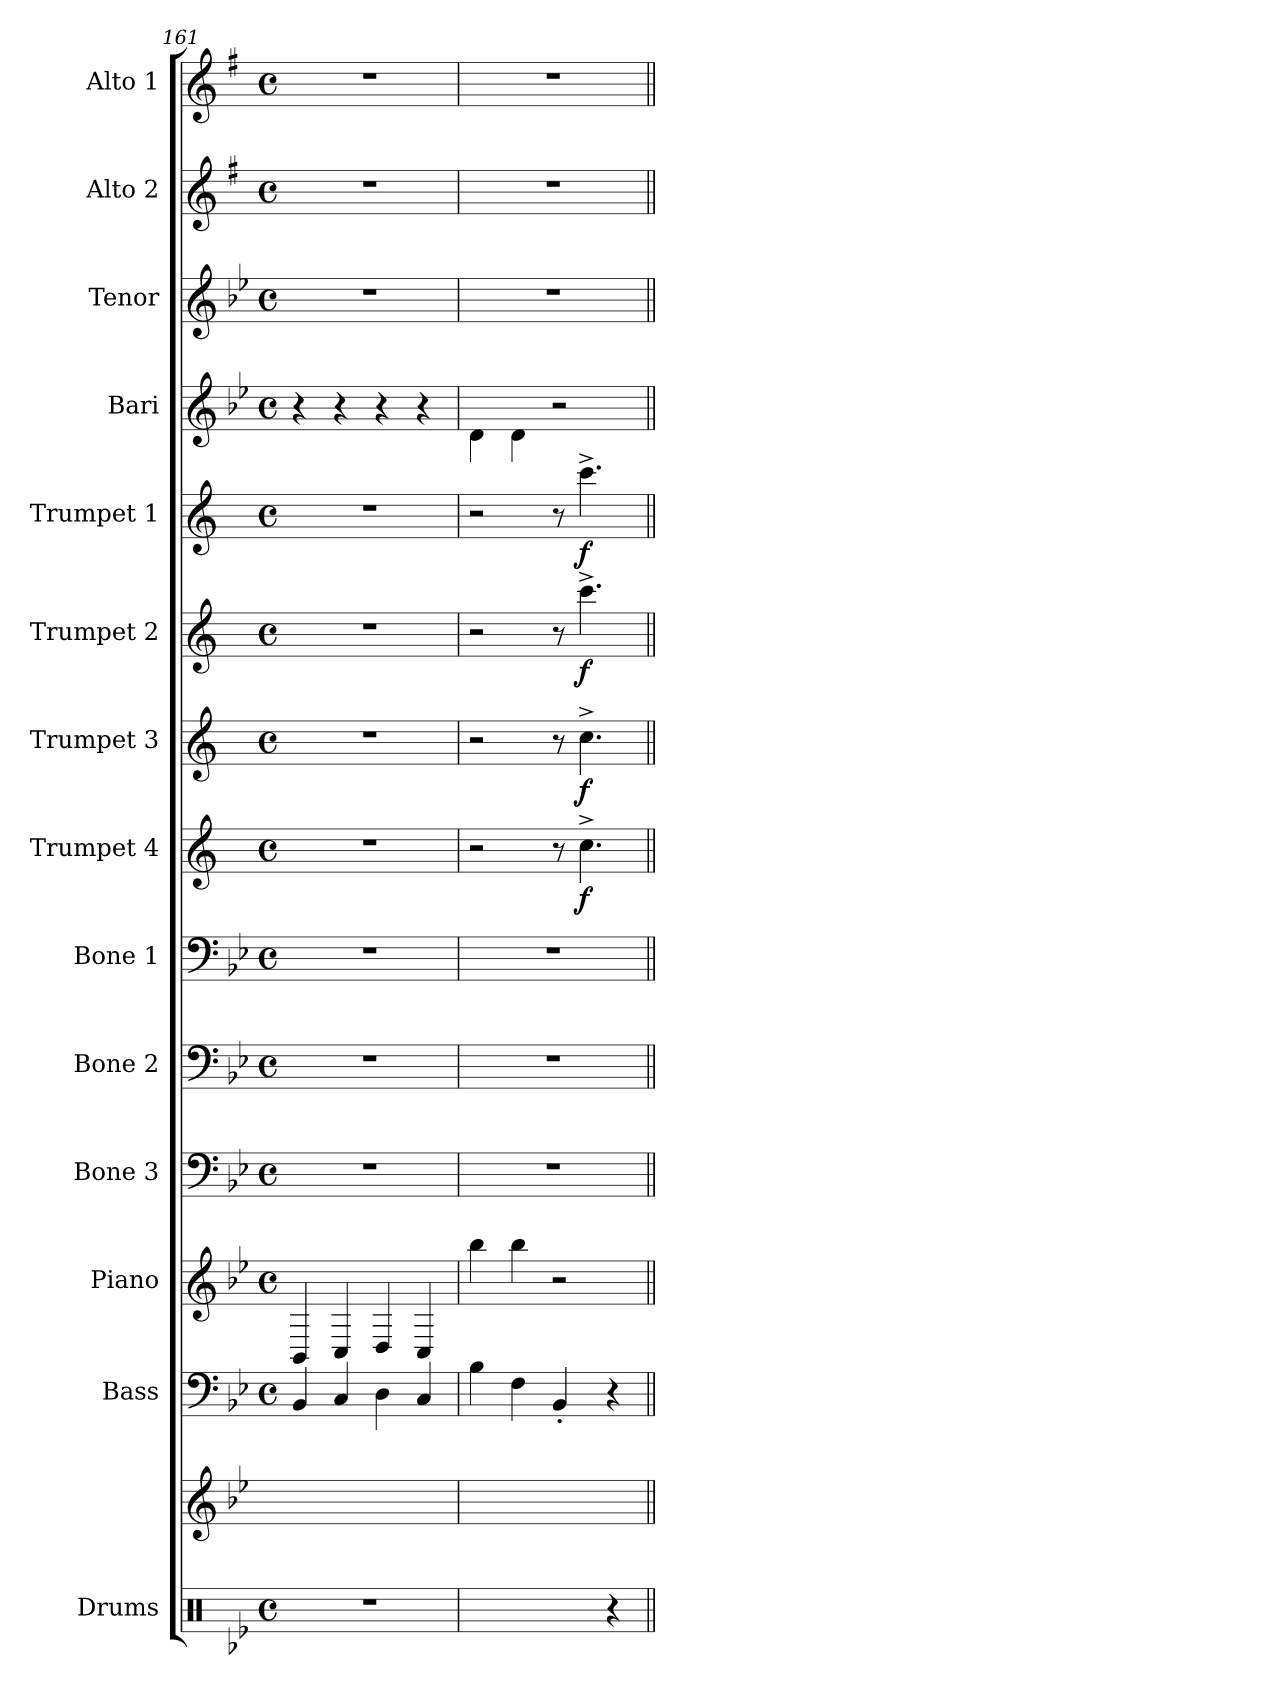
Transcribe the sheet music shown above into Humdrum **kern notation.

**kern	**kern	**kern	**kern	**kern	**kern	**kern	**kern	**dynam	**kern	**dynam	**kern	**dynam	**kern	**dynam	**kern	**kern	**kern	**kern
*part15	*part14	*part13	*part12	*part11	*part10	*part9	*part8	*part8	*part7	*part7	*part6	*part6	*part5	*part5	*part4	*part3	*part2	*part1
*staff15	*staff14	*staff13	*staff12	*staff11	*staff10	*staff9	*staff8	*staff8	*staff7	*staff7	*staff6	*staff6	*staff5	*staff5	*staff4	*staff3	*staff2	*staff1
*I"Drums	*	*I"Bass	*I"Piano	*I"Bone 3	*I"Bone 2	*I"Bone 1	*I"Trumpet 4	*	*I"Trumpet 3	*	*I"Trumpet 2	*	*I"Trumpet 1	*	*I"Bari	*I"Tenor	*I"Alto 2	*I"Alto 1
*	*	*	*	*	*	*	*I'Tpt	*	*	*	*I'Tpt	*	*I'Tpt	*	*	*	*	*
*clefX	*clefG2	*clefF4	*clefG2	*clefF4	*clefF4	*clefF4	*clefG2	*	*clefG2	*	*clefG2	*	*clefG2	*	*clefG2	*clefG2	*clefG2	*clefG2
*	*	*ITrd7c12	*ITrd8c14	*	*	*	*ITrd1c2	*	*ITrd1c2	*	*ITrd1c2	*	*ITrd1c2	*	*ITrd12c21	*ITrd8c14	*ITrd5c9	*ITrd5c9
*k[b-e-]	*k[b-e-]	*k[b-e-]	*k[b-e-]	*k[b-e-]	*k[b-e-]	*k[b-e-]	*k[b-e-]	*	*k[b-e-]	*	*k[b-e-]	*	*k[b-e-]	*	*k[b-e-]	*k[b-e-]	*k[b-e-]	*k[b-e-]
*B-:	*B-:	*B-:	*B-:	*B-:	*B-:	*B-:	*B-:	*	*B-:	*	*B-:	*	*B-:	*	*B-:	*B-:	*B-:	*B-:
*M4/4	*	*M4/4	*M4/4	*M4/4	*M4/4	*M4/4	*M4/4	*	*M4/4	*	*M4/4	*	*M4/4	*	*M4/4	*M4/4	*M4/4	*M4/4
*met(c)	*	*met(c)	*met(c)	*met(c)	*met(c)	*met(c)	*met(c)	*	*met(c)	*	*met(c)	*	*met(c)	*	*met(c)	*met(c)	*met(c)	*met(c)
=161	=161	=161	=161	=161	=161	=161	=161	=161	=161	=161	=161	=161	=161	=161	=161	=161	=161	=161
1r	1ryy	4BBB-/	4BBB-/	1r	1r	1r	1r	.	1r	.	1r	.	1r	.	4r	1r	1r	1r
.	.	4CC/	4CC/	.	.	.	.	.	.	.	.	.	.	.	4r	.	.	.
.	.	4DD\	4DD/	.	.	.	.	.	.	.	.	.	.	.	4r	.	.	.
.	.	4CC/	4CC/	.	.	.	.	.	.	.	.	.	.	.	4r	.	.	.
=162	=162	=162	=162	=162	=162	=162	=162	=162	=162	=162	=162	=162	=162	=162	=162	=162	=162	=162
4R\	1ryy	4BB-\	4b-\	1r	1r	1r	2r	.	2r	.	2r	.	2r	.	4D\	1r	1r	1r
4R\	.	4FF\	4b-\	.	.	.	.	.	.	.	.	.	.	.	4D\	.	.	.
4R\	.	4BBB-'</	2r	.	.	.	8r	.	8r	.	8r	.	8r	.	2r	.	.	.
!	!	!	!	!	!	!	!	!LO:DY:b	!	!LO:DY:b	!	!LO:DY:b	!	!LO:DY:b	!	!	!	!
.	.	.	.	.	.	.	4.b-^>\	f	4.b-^>\	f	4.bb-^>\	f	4.bb-^>\	f	.	.	.	.
4r	.	4r	.	.	.	.	.	.	.	.	.	.	.	.	.	.	.	.
=||	=||	=||	=||	=||	=||	=||	=||	=||	=||	=||	=||	=||	=||	=||	=||	=||	=||	=||
*-	*-	*-	*-	*-	*-	*-	*-	*-	*-	*-	*-	*-	*-	*-	*-	*-	*-	*-
